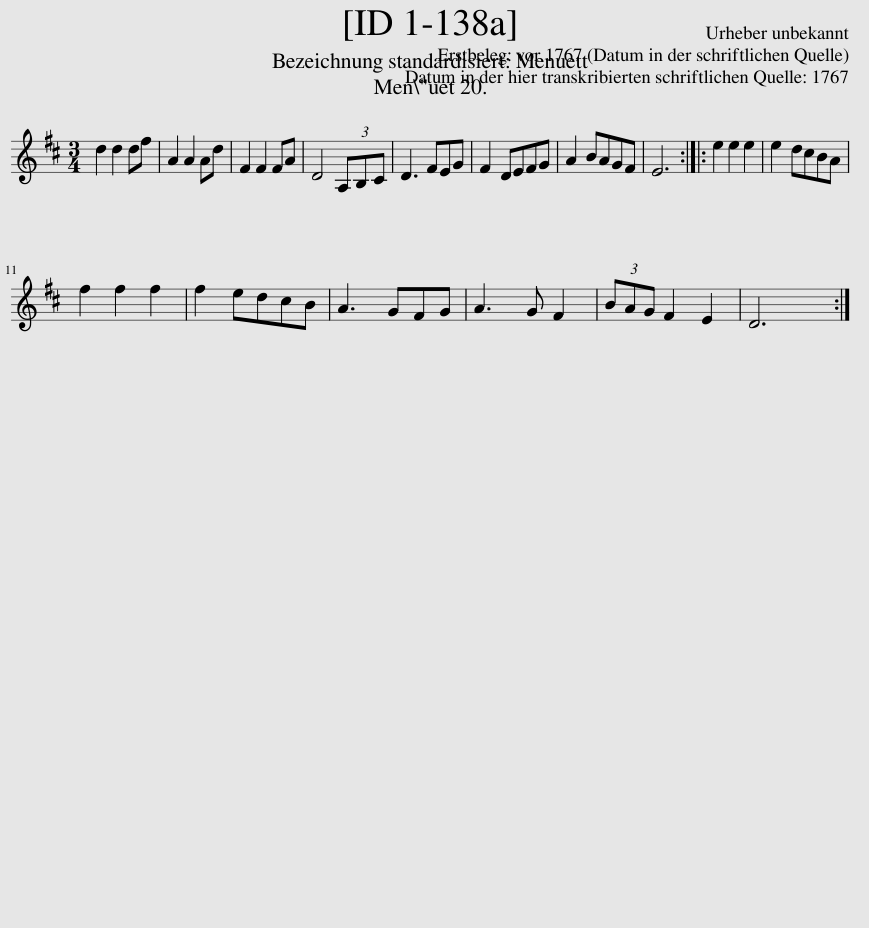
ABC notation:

X:1
L:1/8
M:3/4
I:linebreak $
K:D
V:1 treble
V:1
 d2 d2 df | A2 A2 Ad | F2 F2 FA | D4 (3A,B,C | D3 FEG | %5
 F2 DEFG | A2 BAGF | E6 :: e2 e2 e2 | e2 dcBA |$ %10
 f2 f2 f2 | f2 edcB | A3 GFG | A3 G F2 | (3BAG F2 E2 | %15
 D6 :| %16
